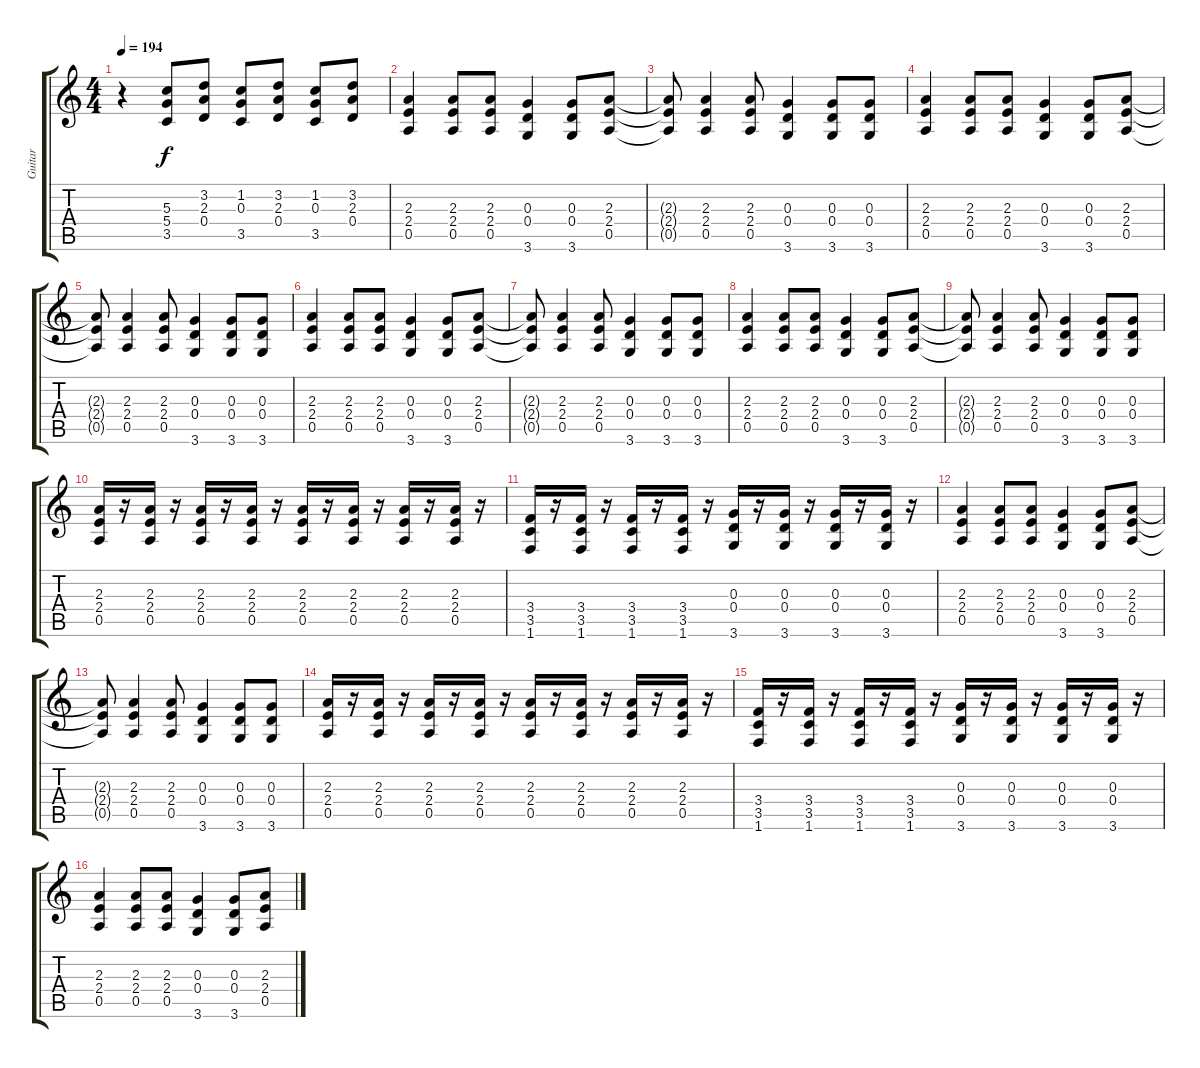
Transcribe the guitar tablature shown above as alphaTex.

\track ("Guitar" "Guitar") {instrument distortionguitar}
\staff {score tabs}
\tuning (E4 B3 G3 D3 A2 E2) {hide}
\ts (4 4)
\tempo 194
\clef g2
\ks c
r.4{dy f instrument distortionguitar} (5.3 5.4 3.5).8 (3.2 2.3 0.4).8 (1.2 0.3 3.5).8 (3.2 2.3 0.4).8 (1.2 0.3 3.5).8 (3.2 2.3 0.4).8 |
(2.3 2.4 0.5).4 (2.3 2.4 0.5).8 (2.3 2.4 0.5).8 (0.3 0.4 3.6).4 (0.3 0.4 3.6).8 (2.3 2.4 0.5).8 |
(2.3{t} 2.4{t} 0.5{t}).8 (2.3 2.4 0.5).4 (2.3 2.4 0.5).8 (0.3 0.4 3.6).4 (0.3 0.4 3.6).8 (0.3 0.4 3.6).8 |
(2.3 2.4 0.5).4 (2.3 2.4 0.5).8 (2.3 2.4 0.5).8 (0.3 0.4 3.6).4 (0.3 0.4 3.6).8 (2.3 2.4 0.5).8 |
(2.3{t} 2.4{t} 0.5{t}).8 (2.3 2.4 0.5).4 (2.3 2.4 0.5).8 (0.3 0.4 3.6).4 (0.3 0.4 3.6).8 (0.3 0.4 3.6).8 |
(2.3 2.4 0.5).4 (2.3 2.4 0.5).8 (2.3 2.4 0.5).8 (0.3 0.4 3.6).4 (0.3 0.4 3.6).8 (2.3 2.4 0.5).8 |
(2.3{t} 2.4{t} 0.5{t}).8 (2.3 2.4 0.5).4 (2.3 2.4 0.5).8 (0.3 0.4 3.6).4 (0.3 0.4 3.6).8 (0.3 0.4 3.6).8 |
(2.3 2.4 0.5).4 (2.3 2.4 0.5).8 (2.3 2.4 0.5).8 (0.3 0.4 3.6).4 (0.3 0.4 3.6).8 (2.3 2.4 0.5).8 |
(2.3{t} 2.4{t} 0.5{t}).8 (2.3 2.4 0.5).4 (2.3 2.4 0.5).8 (0.3 0.4 3.6).4 (0.3 0.4 3.6).8 (0.3 0.4 3.6).8 |
(2.3 2.4 0.5).16 r.16 (2.3 2.4 0.5).16 r.16 (2.3 2.4 0.5).16 r.16 (2.3 2.4 0.5).16 r.16 (2.3 2.4 0.5).16 r.16 (2.3 2.4 0.5).16 r.16 (2.3 2.4 0.5).16 r.16 (2.3 2.4 0.5).16 r.16 |
(3.4 3.5 1.6).16 r.16 (3.4 3.5 1.6).16 r.16 (3.4 3.5 1.6).16 r.16 (3.4 3.5 1.6).16 r.16 (0.3 0.4 3.6).16 r.16 (0.3 0.4 3.6).16 r.16 (0.3 0.4 3.6).16 r.16 (0.3 0.4 3.6).16 r.16 |
(2.3 2.4 0.5).4 (2.3 2.4 0.5).8 (2.3 2.4 0.5).8 (0.3 0.4 3.6).4 (0.3 0.4 3.6).8 (2.3 2.4 0.5).8 |
(2.3{t} 2.4{t} 0.5{t}).8 (2.3 2.4 0.5).4 (2.3 2.4 0.5).8 (0.3 0.4 3.6).4 (0.3 0.4 3.6).8 (0.3 0.4 3.6).8 |
(2.3 2.4 0.5).16 r.16 (2.3 2.4 0.5).16 r.16 (2.3 2.4 0.5).16 r.16 (2.3 2.4 0.5).16 r.16 (2.3 2.4 0.5).16 r.16 (2.3 2.4 0.5).16 r.16 (2.3 2.4 0.5).16 r.16 (2.3 2.4 0.5).16 r.16 |
(3.4 3.5 1.6).16 r.16 (3.4 3.5 1.6).16 r.16 (3.4 3.5 1.6).16 r.16 (3.4 3.5 1.6).16 r.16 (0.3 0.4 3.6).16 r.16 (0.3 0.4 3.6).16 r.16 (0.3 0.4 3.6).16 r.16 (0.3 0.4 3.6).16 r.16 |
(2.3 2.4 0.5).4 (2.3 2.4 0.5).8 (2.3 2.4 0.5).8 (0.3 0.4 3.6).4 (0.3 0.4 3.6).8 (2.3 2.4 0.5).8
